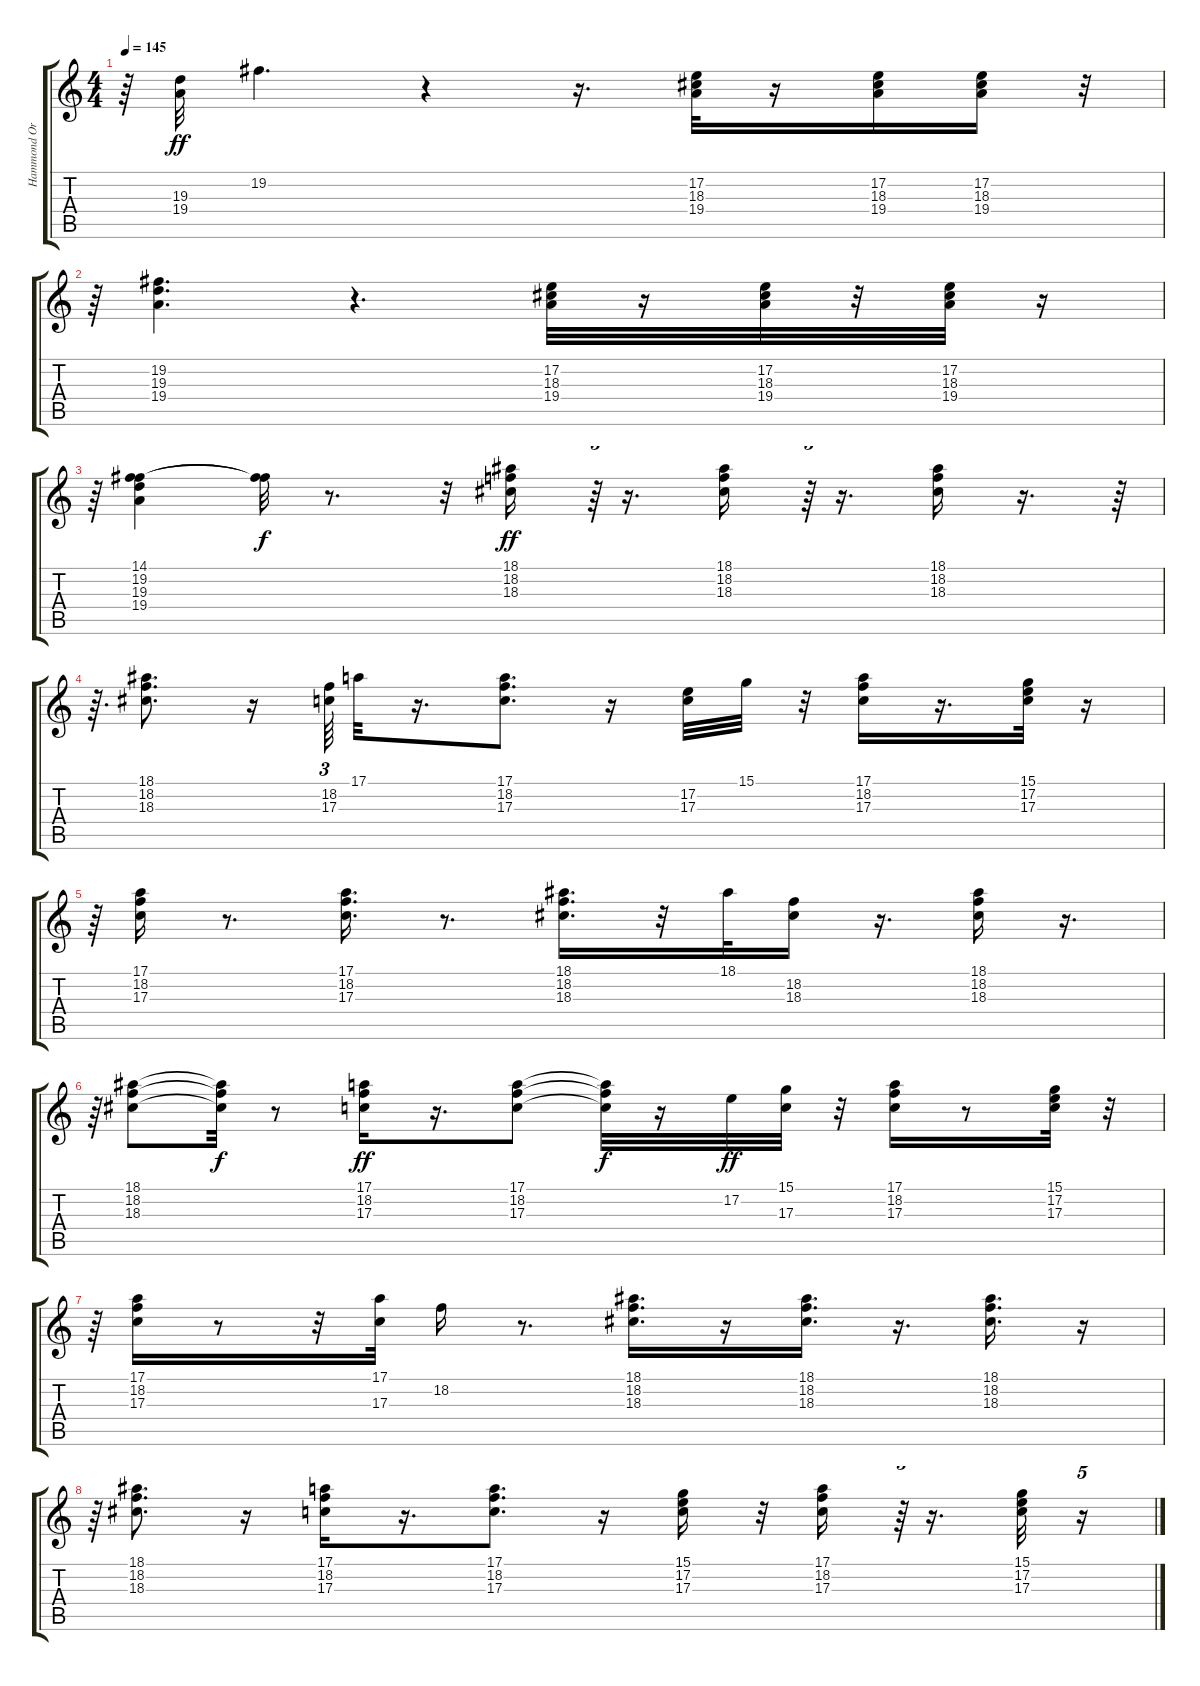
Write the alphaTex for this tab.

\track ("Hammond Organ" "Hammond Or") {instrument drawbarorgan}
\staff {score tabs}
\tuning (E4 B3 G3 D3 A2 E2) {hide}
\ts (4 4)
\tempo 145
\clef g2
\ks c
r.64{dy ff} (19.3 19.4).32 19.2.4{d} r.4 r.16{d} (17.2 18.3 19.4).32 r.16 (17.2 18.3 19.4).16 (17.2 18.3 19.4).16 r.32 |
r.64 (19.2 19.3 19.4).4{d} r.4{d} (17.2 18.3 19.4).32 r.16 (17.2 18.3 19.4).32 r.32 (17.2 18.3 19.4).32 r.16 |
r.64 (14.1 19.2 19.3 19.4).4 (14.1{t} 19.2{t}).32{dy f} r.8{d} r.32 (18.1 18.2 18.3).16{dy ff} r.64{tu (3 2)} r.16{d} (18.1 18.2 18.3).16 r.64{tu (3 2)} r.16{d} (18.1 18.2 18.3).16 r.16{d} r.64 |
r.64{d} (18.1 18.2 18.3).8{d} r.16 (18.2 17.3).64{tu (3 2)} 17.1.32 r.16{d} (17.1 18.2 17.3).8{d} r.16 (17.2 17.3).32 15.1.32 r.32 (17.1 18.2 17.3).16 r.16{d} (15.1 17.2 17.3).32 r.16 |
r.64 (17.1 18.2 17.3).16 r.8{d} (17.1 18.2 17.3).16{d} r.8{d} (18.1 18.2 18.3).16{d} r.32 18.1.32 (18.2 18.3).16 r.16{d} (18.1 18.2 18.3).16 r.16{d} |
r.64 (18.1 18.2 18.3).8 (18.1{t} 18.2{t} 18.3{t}).32{dy f} r.8 (17.1 18.2 17.3).16{dy ff} r.16{d} (17.1 18.2 17.3).8 (17.1{t} 18.2{t} 17.3{t}).32{dy f} r.16 17.2.32{dy ff} (15.1 17.3).32 r.32 (17.1 18.2 17.3).16 r.8 (15.1 17.2 17.3).32 r.32 |
r.64 (17.1 18.2 17.3).16 r.8 r.32 (17.1 17.3).32 18.2.16 r.8{d} (18.1 18.2 18.3).16{d} r.16 (18.1 18.2 18.3).16{d} r.16{d} (18.1 18.2 18.3).16{d} r.16 |
r.64 (18.1 18.2 18.3).8{d} r.16 (17.1 18.2 17.3).16 r.16{d} (17.1 18.2 17.3).8{d} r.16 (15.1 17.2 17.3).16 r.32 (17.1 18.2 17.3).16 r.64{tu (3 2)} r.16{d} (15.1 17.2 17.3).32 r.16{tu (5 4)}
